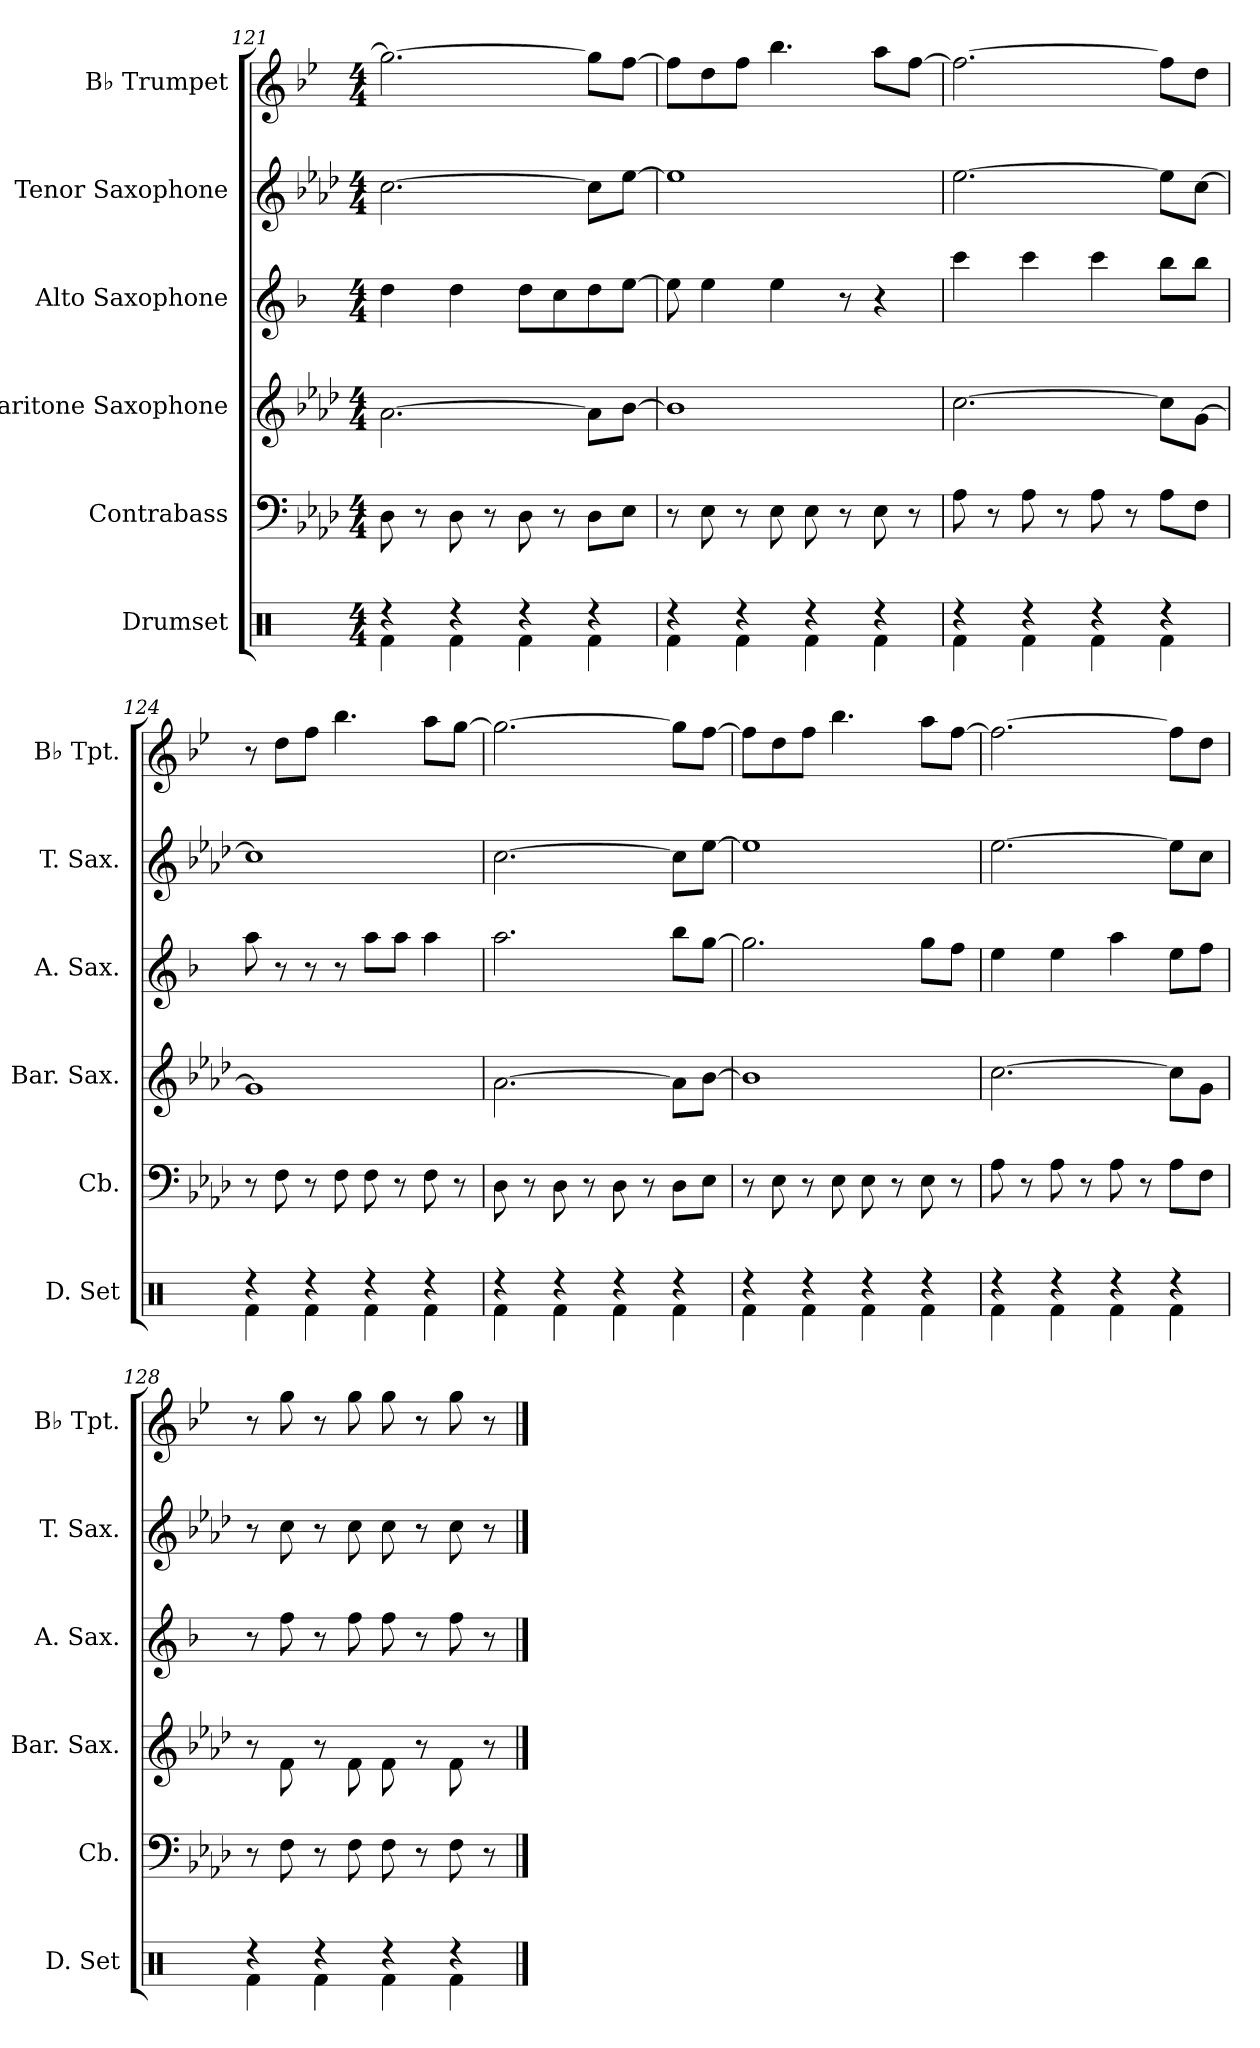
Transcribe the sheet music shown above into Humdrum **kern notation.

**kern	**kern	**kern	**kern	**kern	**kern
*part6	*part5	*part4	*part3	*part2	*part1
*staff6	*staff5	*staff4	*staff3	*staff2	*staff1
*I"Drumset	*I"Contrabass	*I"Baritone Saxophone	*I"Alto Saxophone	*I"Tenor Saxophone	*I"B♭ Trumpet
*I'D. Set	*I'Cb.	*I'Bar. Sax.	*I'A. Sax.	*I'T. Sax.	*I'B♭ Tpt.
*clefX	*clefF4	*clefG2	*clefG2	*clefG2	*clefG2
*	*ITrd7c12	*ITrd12c21	*ITrd5c9	*ITrd8c14	*ITrd1c2
*k[]	*k[b-e-a-d-]	*k[b-e-a-d-]	*k[b-e-a-d-]	*k[b-e-a-d-]	*k[b-e-a-d-]
*M4/4	*M4/4	*M4/4	*M4/4	*M4/4	*M4/4
=121	=121	=121	=121	=121	=121
*^	*	*	*	*	*
4r	4Rf\	8DD-\	[2.A-\	4f\	[2.c\	2.ff\_
.	.	8r	.	.	.	.
4r	4Rf\	8DD-\	.	4f\	.	.
.	.	8r	.	.	.	.
4r	4Rf\	8DD-\	.	8f\L	.	.
.	.	8r	.	8e-\	.	.
4r	4Rf\	8DD-\L	8A-\L]	8f\	8c\L]	8ff\L]
.	.	8EE-\J	[8B-\J	[8g\J	[8e-\J	[8ee-\J
=122	=122	=122	=122	=122	=122	=122
4r	4Rf\	8r	1B-]	8g\]	1e-]	8ee-\L]
.	.	8EE-\	.	4g\	.	8cc\
4r	4Rf\	8r	.	.	.	8ee-\J
.	.	8EE-\	.	4g\	.	4.aa-\
4r	4Rf\	8EE-\	.	.	.	.
.	.	8r	.	8r	.	.
4r	4Rf\	8EE-\	.	4r	.	8gg\L
.	.	8r	.	.	.	[8ee-\J
=123	=123	=123	=123	=123	=123	=123
4r	4Rf\	8AA-\	[2.c\	4ee-\	[2.e-\	2.ee-\_
.	.	8r	.	.	.	.
4r	4Rf\	8AA-\	.	4ee-\	.	.
.	.	8r	.	.	.	.
4r	4Rf\	8AA-\	.	4ee-\	.	.
.	.	8r	.	.	.	.
4r	4Rf\	8AA-\L	8c\L]	8dd-\L	8e-\L]	8ee-\L]
.	.	8FF\J	[8G\J	8dd-\J	[8c\J	8cc\J
!!LO:PB:g=z
=124	=124	=124	=124	=124	=124	=124
4r	4Rf\	8r	1G]	8cc\	1c]	8r
.	.	8FF\	.	8r	.	8cc\L
4r	4Rf\	8r	.	8r	.	8ee-\J
.	.	8FF\	.	8r	.	4.aa-\
4r	4Rf\	8FF\	.	8cc\L	.	.
.	.	8r	.	8cc\J	.	.
4r	4Rf\	8FF\	.	4cc\	.	8gg\L
.	.	8r	.	.	.	[8ff\J
=125	=125	=125	=125	=125	=125	=125
4r	4Rf\	8DD-\	[2.A-\	2.cc\	[2.c\	2.ff\_
.	.	8r	.	.	.	.
4r	4Rf\	8DD-\	.	.	.	.
.	.	8r	.	.	.	.
4r	4Rf\	8DD-\	.	.	.	.
.	.	8r	.	.	.	.
4r	4Rf\	8DD-\L	8A-\L]	8dd-\L	8c\L]	8ff\L]
.	.	8EE-\J	[8B-\J	[8b-\J	[8e-\J	[8ee-\J
=126	=126	=126	=126	=126	=126	=126
4r	4Rf\	8r	1B-]	2.b-\]	1e-]	8ee-\L]
.	.	8EE-\	.	.	.	8cc\
4r	4Rf\	8r	.	.	.	8ee-\J
.	.	8EE-\	.	.	.	4.aa-\
4r	4Rf\	8EE-\	.	.	.	.
.	.	8r	.	.	.	.
4r	4Rf\	8EE-\	.	8b-\L	.	8gg\L
.	.	8r	.	8a-\J	.	[8ee-\J
=127	=127	=127	=127	=127	=127	=127
4r	4Rf\	8AA-\	[2.c\	4g\	[2.e-\	2.ee-\_
.	.	8r	.	.	.	.
4r	4Rf\	8AA-\	.	4g\	.	.
.	.	8r	.	.	.	.
4r	4Rf\	8AA-\	.	4cc\	.	.
.	.	8r	.	.	.	.
4r	4Rf\	8AA-\L	8c\L]	8g\L	8e-\L]	8ee-\L]
.	.	8FF\J	8G\J	8a-\J	8c\J	8cc\J
=128	=128	=128	=128	=128	=128	=128
4r	4Rf\	8r	8r	8r	8r	8r
.	.	8FF\	8F\	8a-\	8c\	8ff\
4r	4Rf\	8r	8r	8r	8r	8r
.	.	8FF\	8F\	8a-\	8c\	8ff\
4r	4Rf\	8FF\	8F\	8a-\	8c\	8ff\
.	.	8r	8r	8r	8r	8r
4r	4Rf\	8FF\	8F\	8a-\	8c\	8ff\
.	.	8r	8r	8r	8r	8r
*v	*v	*	*	*	*	*
==	==	==	==	==	==
*-	*-	*-	*-	*-	*-
